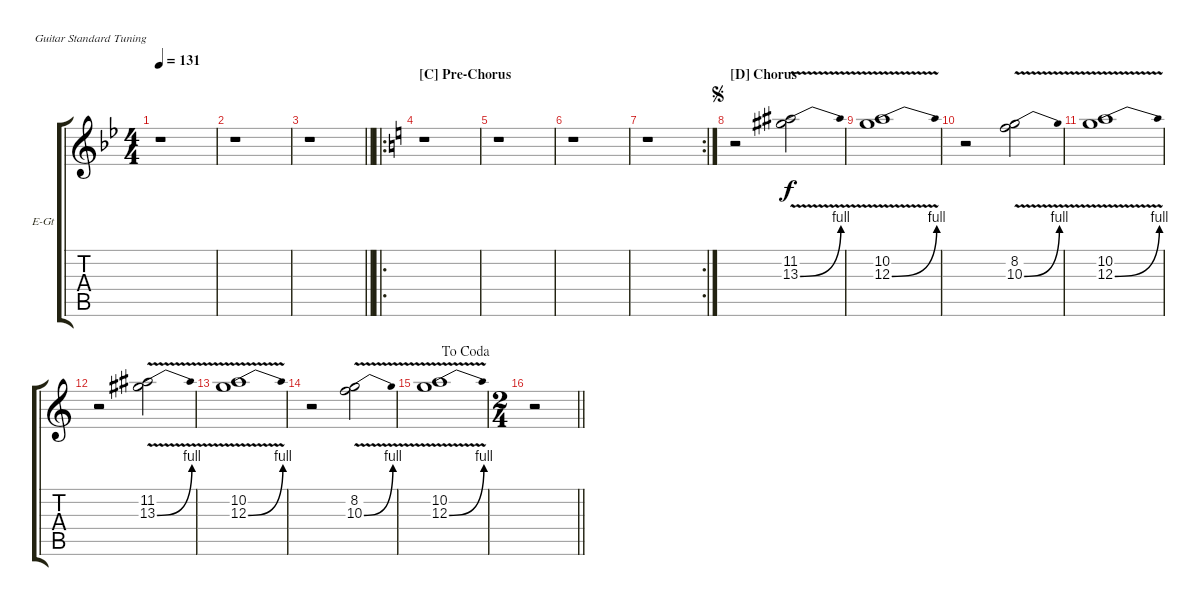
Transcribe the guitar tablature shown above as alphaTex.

\bracketExtendMode groupsimilarinstruments
\firstSystemTrackNameOrientation horizontal
\otherSystemsTrackNameOrientation horizontal
\track ("Lead Guitar 1" "E-Gt") {instrument distortionguitar}
\staff {score tabs}
\tuning (E4 B3 G3 D3 A2 E2)
\ts (4 4)
\tempo 131
\clef g2
\scale
0.5
\ks gminor
r.1{dy f} |
\scale
0.5 r.1 |
\scale
0.328042
\barLineRight lightlight
r.1 |
\ro
\section ("C" "Pre-Chorus")
\scale
0.671958
\ks aminor
r.1 |
\scale
0.5 r.1 |
\scale
0.5 r.1 |
\rc 2
\scale
0.419753 r.1 |
\section ("D" "Chorus")
\jump segno
\scale
0.580247 r.2 (11.2 13.3{be (bend 0 0 15 4) v}).2 |
\scale
0.402597 (10.2{v} 12.3{be (bend 0 0 15 4) v}).1 |
\scale
0.597403 r.2 (8.2{v} 10.3{be (bend 0 0 15 4) v}).2 |
\scale
0.397436 (10.2{v} 12.3{be (bend 0 0 15 4) v}).1 |
\scale
0.602564 r.2 (11.2{v} 13.3{be (bend 0 0 15 4) v}).2 |
\scale
0.402597 (10.2{v} 12.3{be (bend 0 0 15 4) v}).1 |
\scale
0.597403 r.2 (8.2{v} 10.3{be (bend 0 0 15 4) v}).2 |
\jump dacoda
\scale
0.346369 (10.2{v} 12.3{be (bend 0 0 15 4) v}).1 |
\ts (2 4)
\scale
0.653631
\barLineRight lightlight
r.2
